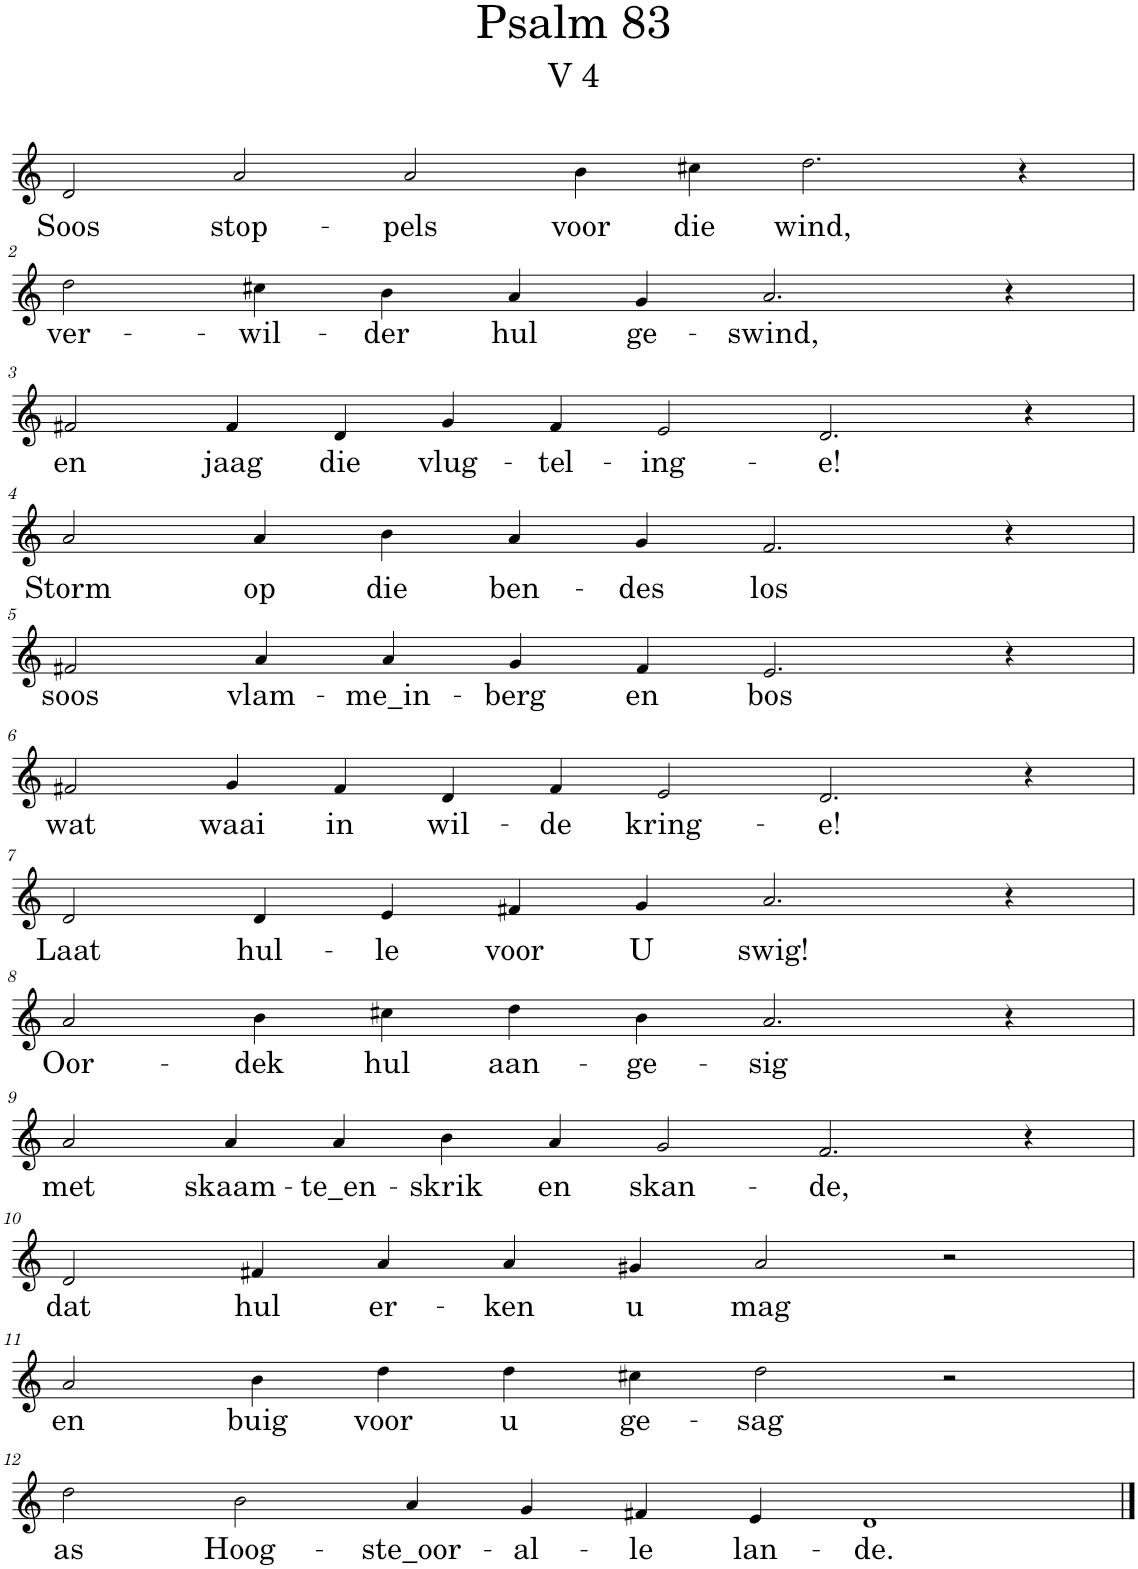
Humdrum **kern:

**kern	**text
*part1	*part1
*staff1	*staff1
*I"Pipe Organ	*
*I'Org.	*
*clefG2	*
*k[]	*
*M12/4	*
=1	=1
!	!LO:LY:b
2d/	Soos
!	!LO:LY:b
2a/	stop-
!	!LO:LY:b
2a/	-pels
!	!LO:LY:b
4b\	voor
!	!LO:LY:b
4cc#X\	die
!	!LO:LY:b
2.dd\	wind,
4r	.
!!LO:LB:g=z
=2	=2
*M10/4	*
!	!LO:LY:b
2dd\	ver-
!	!LO:LY:b
4cc#X\	-wil-
!	!LO:LY:b
4b\	-der
!	!LO:LY:b
4a/	hul
!	!LO:LY:b
4g/	ge-
!	!LO:LY:b
2.a/	-swind,
4r	.
!!LO:LB:g=z
=3	=3
*M12/4	*
!	!LO:LY:b
2f#X/	en
!	!LO:LY:b
4f#/	jaag
!	!LO:LY:b
4d/	die
!	!LO:LY:b
4g/	vlug-
!	!LO:LY:b
4f#/	-tel-
!	!LO:LY:b
2e/	-ing-
!	!LO:LY:b
2.d/	-e!
4r	.
!!LO:LB:g=z
=4	=4
*M10/4	*
!	!LO:LY:b
2a/	Storm
!	!LO:LY:b
4a/	op
!	!LO:LY:b
4b\	die
!	!LO:LY:b
4a/	ben-
!	!LO:LY:b
4g/	-des
!	!LO:LY:b
2.f/	los
4r	.
!!LO:LB:g=z
=5	=5
!	!LO:LY:b
2f#X/	soos
!	!LO:LY:b
4a/	vlam-
!	!LO:LY:b
4a/	-me_in-
!	!LO:LY:b
4g/	-berg
!	!LO:LY:b
4f#/	en
!	!LO:LY:b
2.e/	bos
4r	.
!!LO:LB:g=z
=6	=6
*M12/4	*
!	!LO:LY:b
2f#X/	wat
!	!LO:LY:b
4g/	waai
!	!LO:LY:b
4f#/	in
!	!LO:LY:b
4d/	wil-
!	!LO:LY:b
4f#/	-de
!	!LO:LY:b
2e/	kring-
!	!LO:LY:b
2.d/	-e!
4r	.
!!LO:LB:g=z
=7	=7
*M10/4	*
!	!LO:LY:b
2d/	Laat
!	!LO:LY:b
4d/	hul-
!	!LO:LY:b
4e/	-le
!	!LO:LY:b
4f#X/	voor
!	!LO:LY:b
4g/	U
!	!LO:LY:b
2.a/	swig!
4r	.
!!LO:LB:g=z
=8	=8
!	!LO:LY:b
2a/	Oor-
!	!LO:LY:b
4b\	-dek
!	!LO:LY:b
4cc#X\	hul
!	!LO:LY:b
4dd\	aan-
!	!LO:LY:b
4b\	-ge-
!	!LO:LY:b
2.a/	-sig
4r	.
!!LO:LB:g=z
=9	=9
*M12/4	*
!	!LO:LY:b
2a/	met
!	!LO:LY:b
4a/	skaam-
!	!LO:LY:b
4a/	-te_en-
!	!LO:LY:b
4b\	-skrik
!	!LO:LY:b
4a/	en
!	!LO:LY:b
2g/	skan-
!	!LO:LY:b
2.f/	-de,
4r	.
!!LO:LB:g=z
=10	=10
*M10/4	*
!	!LO:LY:b
2d/	dat
!	!LO:LY:b
4f#X/	hul
!	!LO:LY:b
4a/	er-
!	!LO:LY:b
4a/	-ken
!	!LO:LY:b
4g#X/	u
!	!LO:LY:b
2a/	mag
2r	.
!!LO:LB:g=z
=11	=11
!	!LO:LY:b
2a/	en
!	!LO:LY:b
4b\	buig
!	!LO:LY:b
4dd\	voor
!	!LO:LY:b
4dd\	u
!	!LO:LY:b
4cc#X\	ge-
!	!LO:LY:b
2dd\	-sag
2r	.
!!LO:LB:g=z
=12	=12
*M12/4	*
!	!LO:LY:b
2dd\	as
!	!LO:LY:b
2b\	Hoog-
!	!LO:LY:b
4a/	-ste_oor-
!	!LO:LY:b
4g/	-al-
!	!LO:LY:b
4f#X/	-le
!	!LO:LY:b
4e/	lan-
!	!LO:LY:b
1d	-de.
==	==
*-	*-
